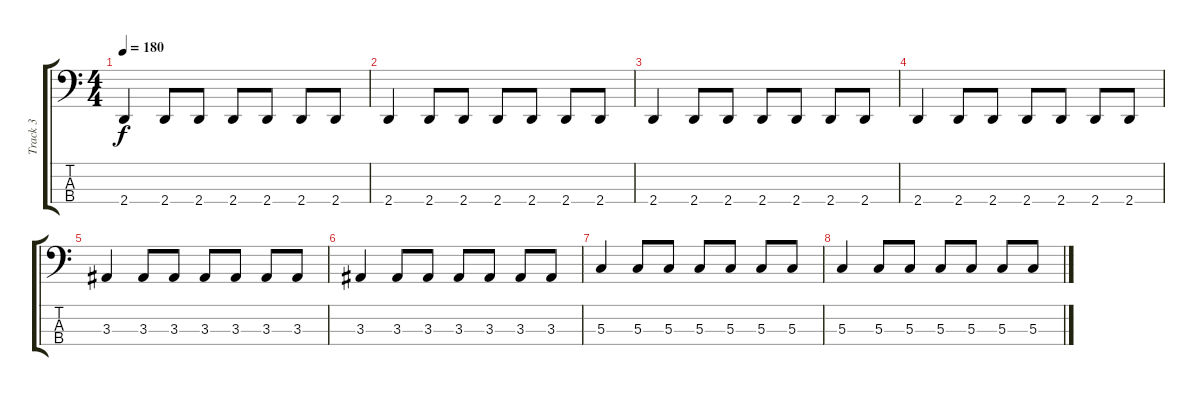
\track ("Track 3" "Track 3") {instrument electricbasspick}
\staff {score tabs}
\tuning (F2 C2 G1 C1) {hide}
\ts (4 4)
\tempo 180
\clef f4
\ks c
2.4.4{dy f} 2.4.8 2.4.8 2.4.8 2.4.8 2.4.8 2.4.8 |
2.4.4 2.4.8 2.4.8 2.4.8 2.4.8 2.4.8 2.4.8 |
2.4.4 2.4.8 2.4.8 2.4.8 2.4.8 2.4.8 2.4.8 |
2.4.4 2.4.8 2.4.8 2.4.8 2.4.8 2.4.8 2.4.8 |
3.3.4 3.3.8 3.3.8 3.3.8 3.3.8 3.3.8 3.3.8 |
3.3.4 3.3.8 3.3.8 3.3.8 3.3.8 3.3.8 3.3.8 |
5.3.4 5.3.8 5.3.8 5.3.8 5.3.8 5.3.8 5.3.8 |
5.3.4 5.3.8 5.3.8 5.3.8 5.3.8 5.3.8 5.3.8
